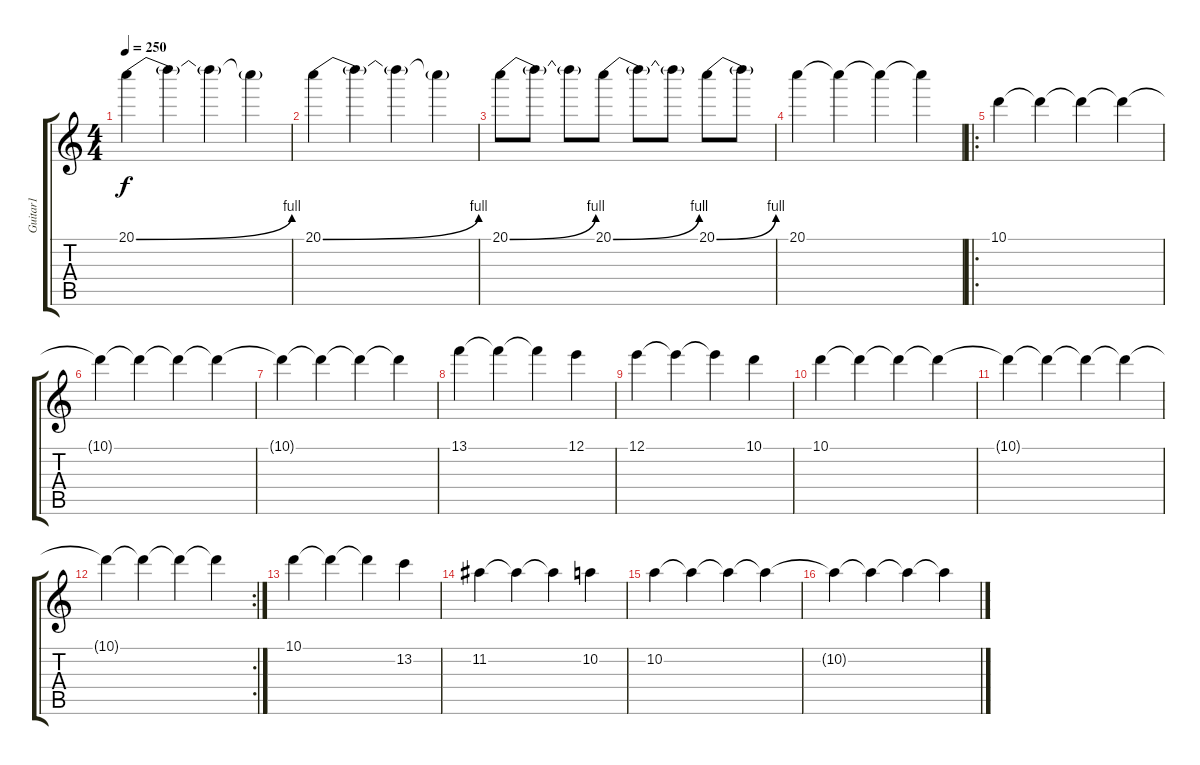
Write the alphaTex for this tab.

\track ("Guitar1" "Guitar1") {instrument distortionguitar}
\staff {score tabs}
\tuning (E4 B3 G3 D3 A2 E2) {hide}
\ts (4 4)
\tempo 250
\clef g2
\ks c
20.1{be (bend 0 0 60 4)}.4{dy f} 20.1{t}.4 20.1{t}.4 20.1{t}.4 |
20.1{be (bend 0 0 60 4)}.4 20.1{t}.4 20.1{t}.4 20.1{t}.4 |
20.1{be (bend 0 0 60 4)}.8 20.1{t}.8 20.1{t}.8 20.1{be (bend 0 0 60 4)}.8 20.1{t}.8 20.1{t}.8 20.1{be (bend 0 0 60 4)}.8 20.1{t}.8 |
20.1.4 20.1{t}.4 20.1{t}.4 20.1{t}.4 |
\ro
10.1.4{instrument distortionguitar} 10.1{t}.4 10.1{t}.4 10.1{t}.4 |
10.1{t}.4 10.1{t}.4 10.1{t}.4 10.1{t}.4 |
10.1{t}.4 10.1{t}.4 10.1{t}.4 10.1{t}.4 |
13.1.4 13.1{t}.4 13.1{t}.4 12.1.4 |
12.1.4 12.1{t}.4 12.1{t}.4 10.1.4 |
10.1.4 10.1{t}.4 10.1{t}.4 10.1{t}.4 |
10.1{t}.4 10.1{t}.4 10.1{t}.4 10.1{t}.4 |
\rc 2
10.1{t}.4 10.1{t}.4 10.1{t}.4 10.1{t}.4 |
10.1.4{instrument distortionguitar} 10.1{t}.4 10.1{t}.4 13.2.4 |
11.2.4 11.2{t}.4 11.2{t}.4 10.2.4 |
10.2.4 10.2{t}.4 10.2{t}.4 10.2{t}.4 |
10.2{t}.4 10.2{t}.4 10.2{t}.4 10.2{t}.4
